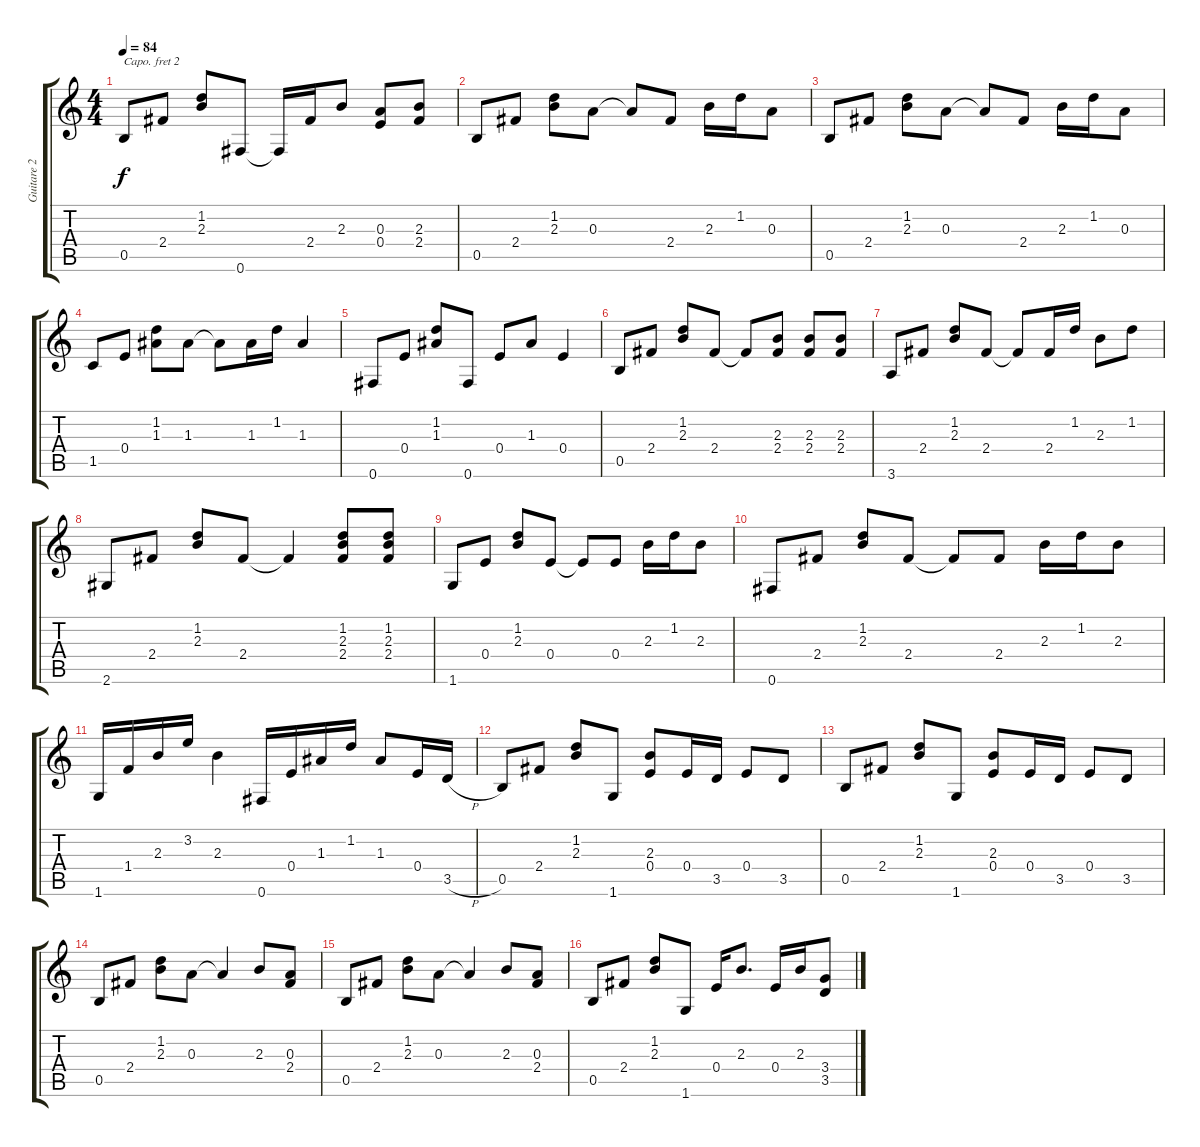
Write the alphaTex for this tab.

\track ("Guitare 2" "Guitare 2") {instrument acousticguitarsteel}
\staff {score tabs}
\capo 2
\tuning (E4 B3 G3 D3 A2 E2) {hide}
\ts (4 4)
\tempo 84
\clef g2
\ks c
0.5.8{dy f} 2.4.8 (1.2 2.3).8 0.6.8 0.6{t}.16 2.4.16 2.3.8 (0.3 0.4).8 (2.3 2.4).8 |
0.5.8 2.4.8 (1.2 2.3).8 0.3.8 0.3{t}.8 2.4.8 2.3.16 1.2.16 0.3.8 |
0.5.8 2.4.8 (1.2 2.3).8 0.3.8 0.3{t}.8 2.4.8 2.3.16 1.2.16 0.3.8 |
1.5.8 0.4.8 (1.2 1.3).8 1.3.8 1.3{t}.8 1.3.16 1.2.16 1.3.4 |
0.6.8 0.4.8 (1.2 1.3).8 0.6.8 0.4.8 1.3.8 0.4.4 |
0.5.8 2.4.8 (1.2 2.3).8 2.4.8 2.4{t}.8 (2.3 2.4).8 (2.3 2.4).8 (2.3 2.4).8 |
3.6.8 2.4.8 (1.2 2.3).8 2.4.8 2.4{t}.8 2.4.16 1.2.16 2.3.8 1.2.8 |
2.6.8 2.4.8 (1.2 2.3).8 2.4.8 2.4{t}.4 (1.2 2.3 2.4).8 (1.2 2.3 2.4).8 |
1.6.8 0.4.8 (1.2 2.3).8 0.4.8 0.4{t}.8 0.4.8 2.3.16 1.2.16 2.3.8 |
0.6.8 2.4.8 (1.2 2.3).8 2.4.8 2.4{t}.8 2.4.8 2.3.16 1.2.16 2.3.8 |
1.6.16 1.4.16 2.3.16 3.2.16 2.3.4 0.6.16 0.4.16 1.3.16 1.2.16 1.3.8 0.4.16 3.5{h}.16 |
0.5.8 2.4.8 (1.2 2.3).8 1.6.8 (2.3 0.4).8 0.4.16 3.5.16 0.4.8 3.5.8 |
0.5.8 2.4.8 (1.2 2.3).8 1.6.8 (2.3 0.4).8 0.4.16 3.5.16 0.4.8 3.5.8 |
0.5.8 2.4.8 (1.2 2.3).8 0.3.8 0.3{t}.4 2.3.8 (0.3 2.4).8 |
0.5.8 2.4.8 (1.2 2.3).8 0.3.8 0.3{t}.4 2.3.8 (0.3 2.4).8 |
0.5.8 2.4.8 (1.2 2.3).8 1.6.8 0.4.16 2.3.8{d} 0.4.16 2.3.16 (3.4 3.5).8
